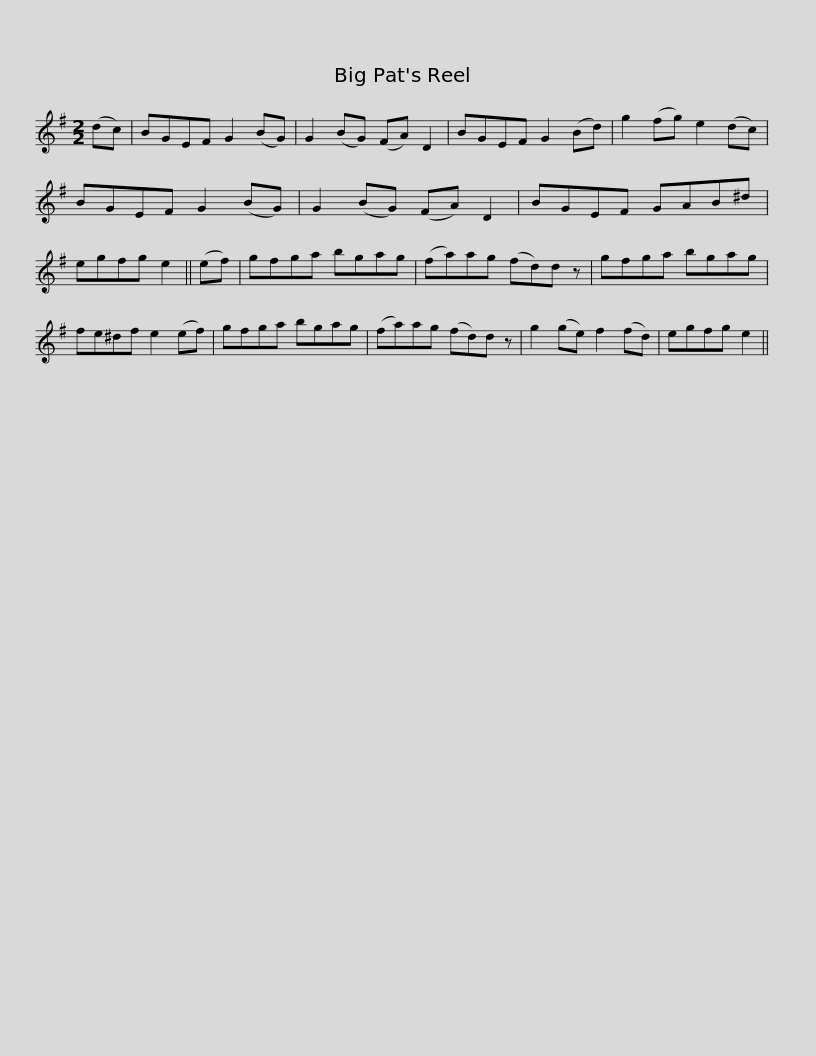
X:1
L:1/8
M:2/2
I:linebreak $
K:Emin
V:1 treble
V:1
 (dc) | BGEF G2 (BG) | G2 (BG) (FA) D2 | BGEF G2 (Bd) | g2 (fg) e2 (dc) | %5
 BGEF G2 (BG) | G2 (BG) (FA) D2 |$ BGEF GAB^d | egfg e2 || (ef) | %10
 gfga bgag | (fa)ag (fd)d z | gfga bgag |$ fe^df e2 (ef) | gfga bgag | %15
 (fa)ag (fd)d z | g2 (ge) f2 (fd) | egfg e2 || %18
